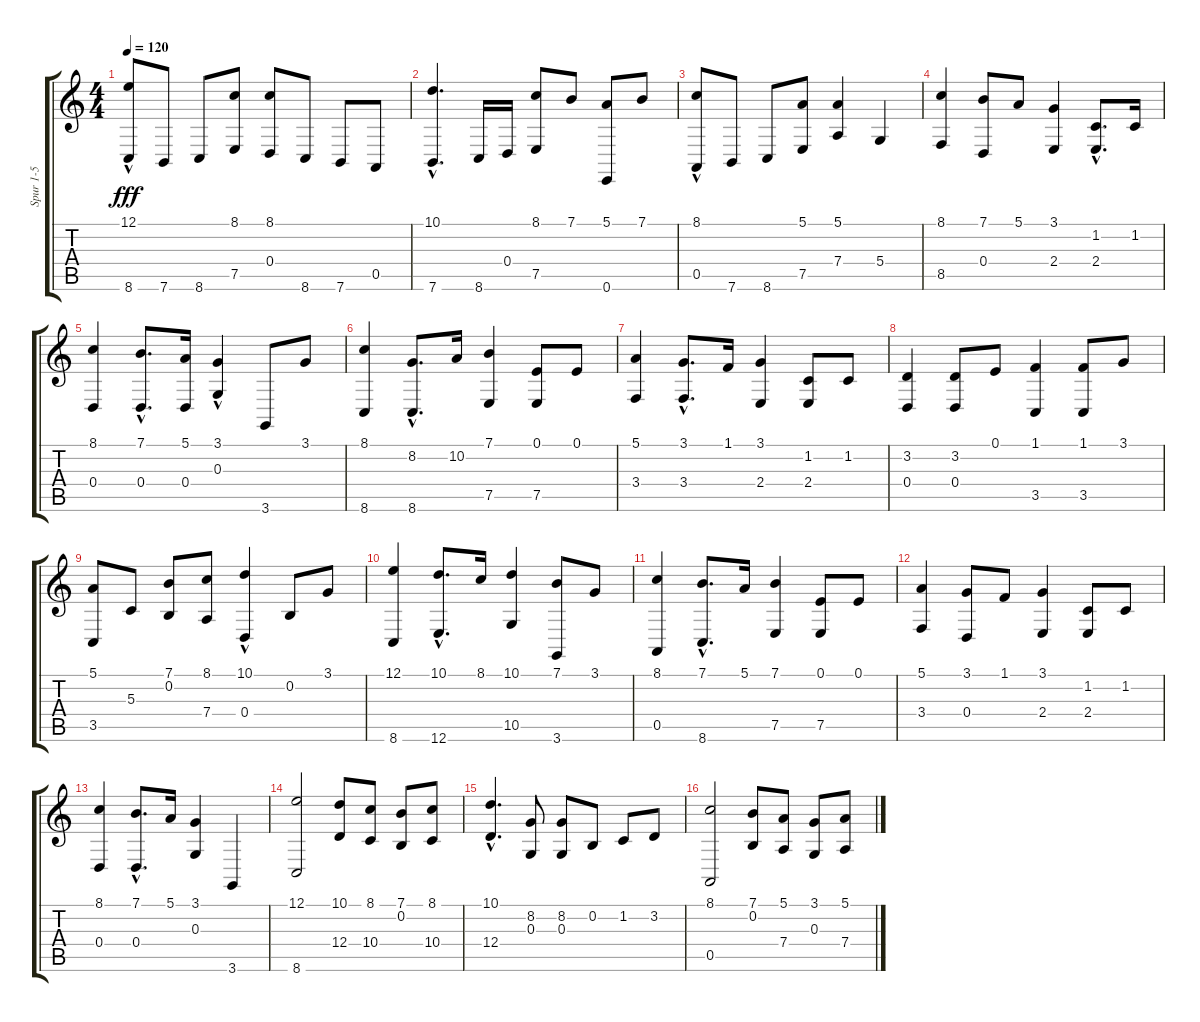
\track ("Spur 1-5" "Spur 1-5") {instrument acousticgrandpiano}
\staff {score tabs}
\tuning (E4 B3 G3 D3 A2 E2) {hide}
\ts (4 4)
\tempo 120
\clef g2
\ks c
(12.1{hac} 8.6).8{dy fff} 7.6.8 8.6.8 (8.1 7.5).8 (8.1 0.4).8 8.6.8 7.6.8 0.5.8 |
(10.1 7.6{hac}).4{d} 8.6.16 0.4.16 (8.1 7.5).8 7.1.8 (5.1 0.6).8 7.1.8 |
(8.1{hac} 0.5).8 7.6.8 8.6.8 (5.1 7.5).8 (5.1 7.4).4 5.4.4 |
(8.1 8.5).4 (7.1 0.4).8 5.1.8 (3.1 2.4).4 (1.2{hac} 2.4).8{d} 1.2.16 |
(8.1 0.4).4 (7.1{hac} 0.4{hac}).8{d} (5.1 0.4).16 (3.1{hac} 0.3).4 3.6.8 3.1.8 |
(8.1 8.6).4 (8.2{hac} 8.6).8{d} 10.2.16 (7.1 7.5).4 (0.1 7.5).8 0.1.8 |
(5.1 3.4).4 (3.1{hac} 3.4).8{d} 1.1.16 (3.1 2.4).4 (1.2 2.4).8 1.2.8 |
(3.2 0.4).4 (3.2 0.4).8 0.1.8 (1.1 3.5).4 (1.1 3.5).8 3.1.8 |
(5.1 3.5).8 5.3.8 (7.1 0.2).8 (8.1 7.4).8 (10.1{hac} 0.4).4 0.2.8 3.1.8 |
(12.1 8.6).4 (10.1{hac} 12.6).8{d} 8.1.16 (10.1 10.5).4 (7.1 3.6).8 3.1.8 |
(8.1 0.5).4 (7.1{hac} 8.6).8{d} 5.1.16 (7.1 7.5).4 (0.1 7.5).8 0.1.8 |
(5.1 3.4).4 (3.1 0.4).8 1.1.8 (3.1 2.4).4 (1.2 2.4).8 1.2.8 |
(8.1 0.4).4 (7.1{hac} 0.4).8{d} 5.1.16 (3.1 0.3).4 3.6.4 |
(12.1 8.6).2 (10.1 12.4).8 (8.1 10.4).8 (7.1 0.2).8 (8.1 10.4).8 |
(10.1{hac} 12.4{hac}).4{d} (8.2 0.3).8 (8.2 0.3).8 0.2.8 1.2.8 3.2.8 |
(8.1 0.5).2 (7.1 0.2).8 (5.1 7.4).8 (3.1 0.3).8 (5.1 7.4).8
